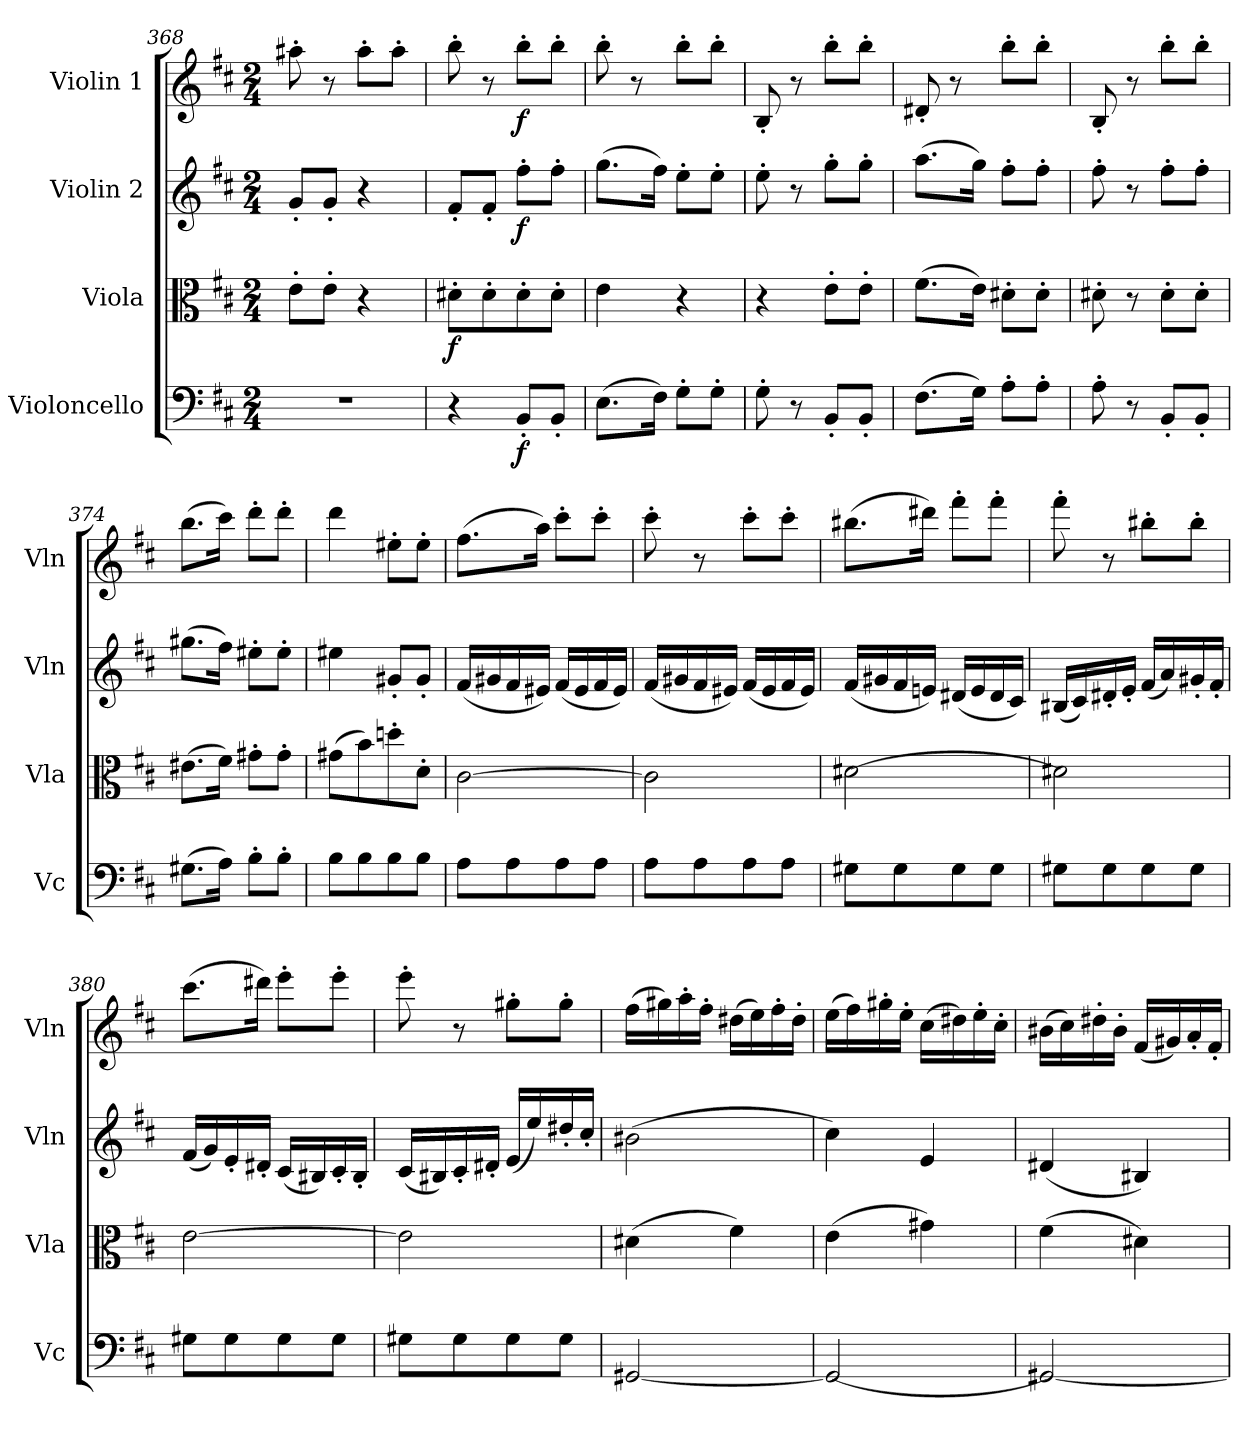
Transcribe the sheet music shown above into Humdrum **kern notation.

**kern	**dynam	**kern	**dynam	**kern	**dynam	**kern	**dynam
*part4	*part4	*part3	*part3	*part2	*part2	*part1	*part1
*staff4	*staff4	*staff3	*staff3	*staff2	*staff2	*staff1	*staff1
*I"Violoncello	*	*I"Viola	*	*I"Violin 2	*	*I"Violin 1	*
*I'Vc	*	*I'Vla	*	*I'Vln	*	*I'Vln	*
*clefF4	*	*clefC3	*	*clefG2	*	*clefG2	*
*k[f#c#]	*	*k[f#c#]	*	*k[f#c#]	*	*k[f#c#]	*
*M2/4	*	*M2/4	*	*M2/4	*	*M2/4	*
=368	=368	=368	=368	=368	=368	=368	=368
2r	.	8e'\L	.	8g'/L	.	8aa#X'\	.
.	.	8e'\J	.	8g'/J	.	8r	.
.	.	4r	.	4r	.	8aa#'\L	.
.	.	.	.	.	.	8aa#'\J	.
=369	=369	=369	=369	=369	=369	=369	=369
!	!	!	!LO:DY:b	!	!	!	!
4r	.	8d#X'\L	f	8f#'/L	.	8bb'\	.
.	.	8d#'\	.	8f#'/J	.	8r	.
!	!LO:DY:b	!	!	!	!LO:DY:b	!	!LO:DY:b
8BB'/L	f	8d#'\	.	8ff#'\L	f	8bb'\L	f
8BB'/J	.	8d#'\J	.	8ff#'\J	.	8bb'\J	.
=370	=370	=370	=370	=370	=370	=370	=370
(>8.E\L	.	4e\	.	(>8.gg\L	.	8bb'\	.
.	.	.	.	.	.	8r	.
16F#\Jk)	.	.	.	16ff#\Jk)	.	.	.
8G'\L	.	4r	.	8ee'\L	.	8bb'\L	.
8G'\J	.	.	.	8ee'\J	.	8bb'\J	.
=371	=371	=371	=371	=371	=371	=371	=371
8G'\	.	4r	.	8ee'\	.	8B'/	.
8r	.	.	.	8r	.	8r	.
8BB'/L	.	8e'\L	.	8gg'\L	.	8bb'\L	.
8BB'/J	.	8e'\J	.	8gg'\J	.	8bb'\J	.
!!LO:LB:g=z
=372	=372	=372	=372	=372	=372	=372	=372
(>8.F#\L	.	(>8.f#\L	.	(>8.aa\L	.	8d#X'/	.
.	.	.	.	.	.	8r	.
16G\Jk)	.	16e\Jk)	.	16gg\Jk)	.	.	.
8A'\L	.	8d#X'\L	.	8ff#'\L	.	8bb'\L	.
8A'\J	.	8d#'\J	.	8ff#'\J	.	8bb'\J	.
=373	=373	=373	=373	=373	=373	=373	=373
8A'\	.	8d#X'\	.	8ff#'\	.	8B'/	.
8r	.	8r	.	8r	.	8r	.
8BB'/L	.	8d#'\L	.	8ff#'\L	.	8bb'\L	.
8BB'/J	.	8d#'\J	.	8ff#'\J	.	8bb'\J	.
=374	=374	=374	=374	=374	=374	=374	=374
(>8.G#X\L	.	(>8.e#X\L	.	(>8.gg#X\L	.	(>8.bb\L	.
16A\Jk)	.	16f#\Jk)	.	16ff#\Jk)	.	16ccc#\Jk)	.
8B'\L	.	8g#X'\L	.	8ee#X'\L	.	8ddd'\L	.
8B'\J	.	8g#'\J	.	8ee#'\J	.	8ddd'\J	.
=375	=375	=375	=375	=375	=375	=375	=375
8B\L	.	(>8g#X\L	.	4ee#X\	.	4ddd\	.
8B\	.	8b\)	.	.	.	.	.
8B\	.	8ddn'\	.	8g#X'/L	.	8ee#X'\L	.
8B\J	.	8d'\J	.	8g#'/J	.	8ee#'\J	.
=376	=376	=376	=376	=376	=376	=376	=376
8A\L	.	[2c#\	.	(<16f#/LL	.	(>8.ff#\L	.
.	.	.	.	16g#X/	.	.	.
8A\	.	.	.	16f#/	.	.	.
.	.	.	.	16e#X/JJ)	.	16aa\Jk)	.
8A\	.	.	.	(<16f#/LL	.	8ccc#'\L	.
.	.	.	.	16e#/	.	.	.
8A\J	.	.	.	16f#/	.	8ccc#'\J	.
.	.	.	.	16e#/JJ)	.	.	.
=377	=377	=377	=377	=377	=377	=377	=377
8A\L	.	2c#\]	.	(<16f#/LL	.	8ccc#'\	.
.	.	.	.	16g#X/	.	.	.
8A\	.	.	.	16f#/	.	8r	.
.	.	.	.	16e#X/JJ)	.	.	.
8A\	.	.	.	(<16f#/LL	.	8ccc#'\L	.
.	.	.	.	16e#/	.	.	.
8A\J	.	.	.	16f#/	.	8ccc#'\J	.
.	.	.	.	16e#/JJ)	.	.	.
=378	=378	=378	=378	=378	=378	=378	=378
8G#X\L	.	[2d#X\	.	(<16f#/LL	.	(>8.bb#X\L	.
.	.	.	.	16g#X/	.	.	.
8G#\	.	.	.	16f#/	.	.	.
.	.	.	.	16en/JJ)	.	16ddd#X\Jk)	.
8G#\	.	.	.	(<16d#X/LL	.	8fff#'\L	.
.	.	.	.	16e/	.	.	.
8G#\J	.	.	.	16d#/	.	8fff#'\J	.
.	.	.	.	16c#/JJ)	.	.	.
!!LO:PB:g=z
=379	=379	=379	=379	=379	=379	=379	=379
8G#X\L	.	2d#X\]	.	(<16B#X/LL	.	8fff#'\	.
.	.	.	.	16c#/)	.	.	.
8G#\	.	.	.	16d#X'/	.	8r	.
.	.	.	.	16e'/JJ	.	.	.
8G#\	.	.	.	(<16f#/LL	.	8bb#X'\L	.
.	.	.	.	16a/)	.	.	.
8G#\J	.	.	.	16g#X'/	.	8bb#'\J	.
.	.	.	.	16f#'/JJ	.	.	.
=380	=380	=380	=380	=380	=380	=380	=380
8G#X\L	.	[2e\	.	(<16f#/LL	.	(>8.ccc#\L	.
.	.	.	.	16g/)	.	.	.
8G#\	.	.	.	16e'/	.	.	.
.	.	.	.	16d#X'/JJ	.	16ddd#X\Jk)	.
8G#\	.	.	.	(<16c#/LL	.	8eee'\L	.
.	.	.	.	16B#X/)	.	.	.
8G#\J	.	.	.	16c#'/	.	8eee'\J	.
.	.	.	.	16B#'/JJ	.	.	.
=381	=381	=381	=381	=381	=381	=381	=381
8G#X\L	.	2e\]	.	(<16c#/LL	.	8eee'\	.
.	.	.	.	16B#X/)	.	.	.
8G#\	.	.	.	16c#'/	.	8r	.
.	.	.	.	16d#X'/JJ	.	.	.
8G#\	.	.	.	(<16e/LL	.	8gg#X'\L	.
.	.	.	.	16ee/)	.	.	.
8G#\J	.	.	.	16dd#X'/	.	8gg#'\J	.
.	.	.	.	16cc#'/JJ	.	.	.
=382	=382	=382	=382	=382	=382	=382	=382
[2GG#X/	.	(>4d#X\	.	(>2b#X\	.	(>16ff#\LL	.
.	.	.	.	.	.	16gg#X\)	.
.	.	.	.	.	.	16aa'\	.
.	.	.	.	.	.	16ff#'\JJ	.
.	.	4f#\)	.	.	.	(>16dd#X\LL	.
.	.	.	.	.	.	16ee\)	.
.	.	.	.	.	.	16ff#'\	.
.	.	.	.	.	.	16dd#'\JJ	.
=383	=383	=383	=383	=383	=383	=383	=383
2GG#/_	.	(>4e\	.	4cc#\)	.	(>16ee\LL	.
.	.	.	.	.	.	16ff#\)	.
.	.	.	.	.	.	16gg#X'\	.
.	.	.	.	.	.	16ee'\JJ	.
.	.	4g#X\)	.	4e/	.	(>16cc#\LL	.
.	.	.	.	.	.	16dd#X\)	.
.	.	.	.	.	.	16ee'\	.
.	.	.	.	.	.	16cc#'\JJ	.
!!LO:LB:g=z
=384	=384	=384	=384	=384	=384	=384	=384
2GG#X/_	.	(>4f#\	.	(<4d#X/	.	(>16b#X\LL	.
.	.	.	.	.	.	16cc#\)	.
.	.	.	.	.	.	16dd#X'\	.
.	.	.	.	.	.	16b#'\JJ	.
.	.	4d#X\)	.	4B#X/)	.	(<16f#/LL	.
.	.	.	.	.	.	16g#X/)	.
.	.	.	.	.	.	16a'/	.
.	.	.	.	.	.	16f#'/JJ	.
=	=	=	=	=	=	=	=
*-	*-	*-	*-	*-	*-	*-	*-
